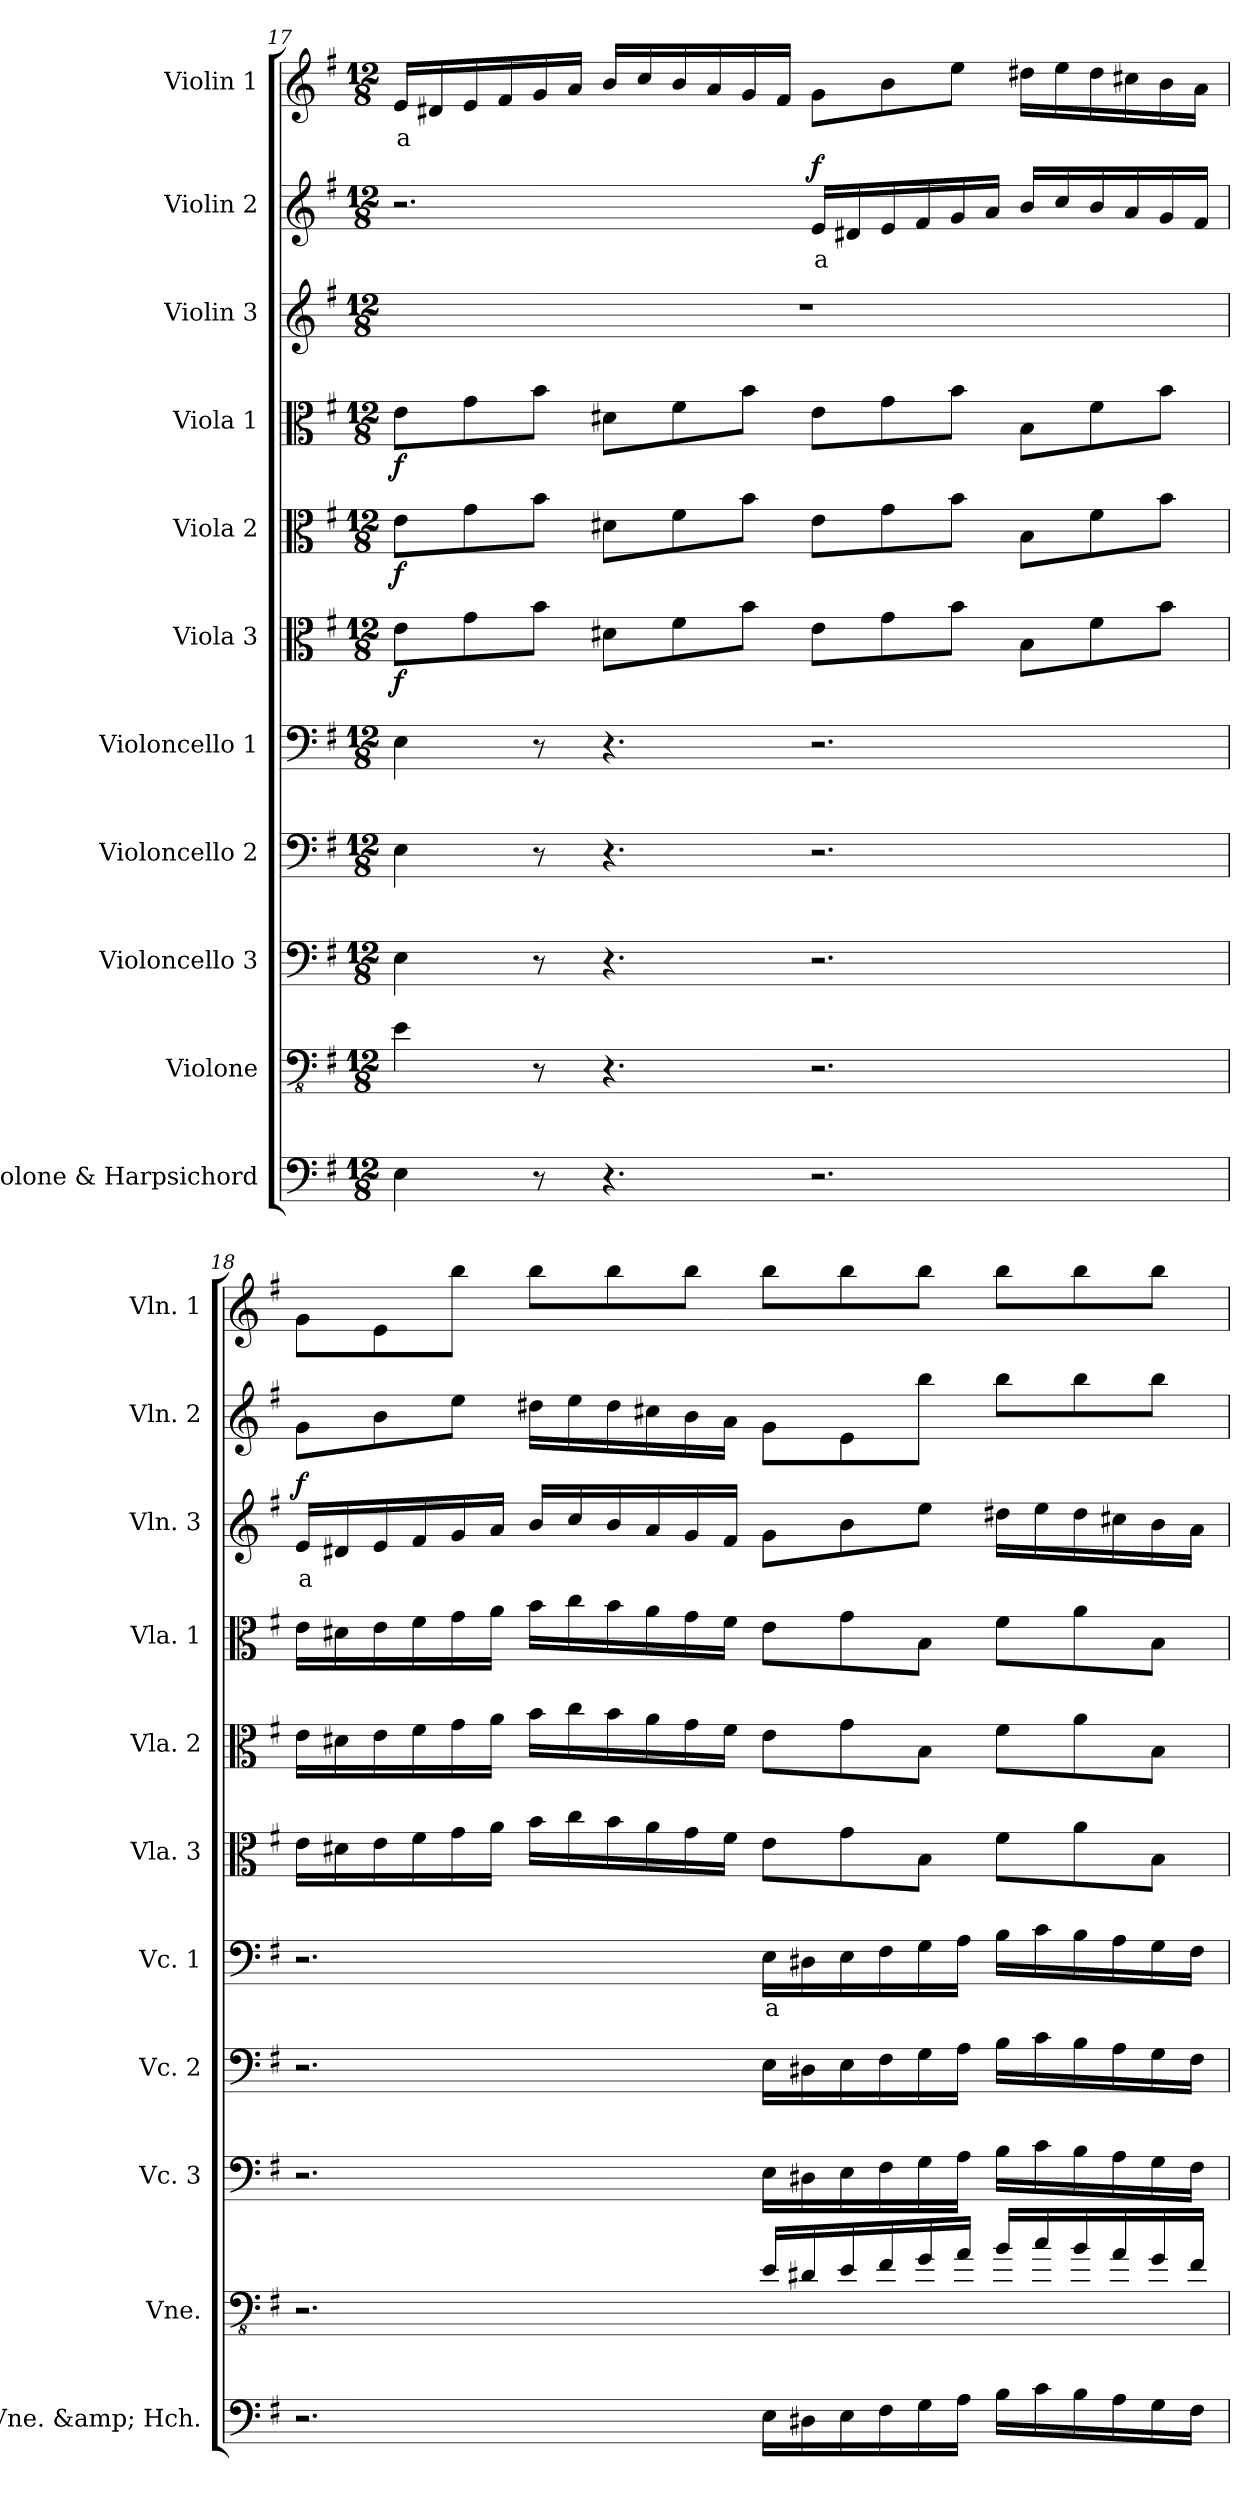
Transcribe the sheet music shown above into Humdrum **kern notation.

**kern	**kern	**kern	**kern	**kern	**text	**kern	**dynam	**kern	**dynam	**kern	**dynam	**kern	**text	**dynam	**kern	**text	**dynam	**kern	**text
*part11	*part10	*part9	*part8	*part7	*part7	*part6	*part6	*part5	*part5	*part4	*part4	*part3	*part3	*part3	*part2	*part2	*part2	*part1	*part1
*staff11	*staff10	*staff9	*staff8	*staff7	*staff7	*staff6	*staff6	*staff5	*staff5	*staff4	*staff4	*staff3	*staff3	*staff3	*staff2	*staff2	*staff2	*staff1	*staff1
*I"Violone &amp; Harpsichord	*I"Violone	*I"Violoncello 3	*I"Violoncello 2	*I"Violoncello 1	*	*I"Viola 3	*	*I"Viola 2	*	*I"Viola 1	*	*I"Violin 3	*	*	*I"Violin 2	*	*	*I"Violin 1	*
*I'Vne. &amp; Hch.	*I'Vne.	*I'Vc. 3	*I'Vc. 2	*I'Vc. 1	*	*I'Vla. 3	*	*I'Vla. 2	*	*I'Vla. 1	*	*I'Vln. 3	*	*	*I'Vln. 2	*	*	*I'Vln. 1	*
*clefF4	*clefFv4	*clefF4	*clefF4	*clefF4	*	*clefC3	*	*clefC3	*	*clefC3	*	*clefG2	*	*	*clefG2	*	*	*clefG2	*
*	*ITrd7c12	*	*	*	*	*	*	*	*	*	*	*	*	*	*	*	*	*	*
*k[f#]	*k[f#]	*k[f#]	*k[f#]	*k[f#]	*	*k[f#]	*	*k[f#]	*	*k[f#]	*	*k[f#]	*	*	*k[f#]	*	*	*k[f#]	*
*M12/8	*M12/8	*M12/8	*M12/8	*M12/8	*	*M12/8	*	*M12/8	*	*M12/8	*	*M12/8	*	*	*M12/8	*	*	*M12/8	*
=17	=17	=17	=17	=17	=17	=17	=17	=17	=17	=17	=17	=17	=17	=17	=17	=17	=17	=17	=17
!	!	!	!	!	!	!	!LO:DY:b	!	!LO:DY:b	!	!LO:DY:b	!	!	!	!	!	!	!	!LO:LY:color=#FF0000
4E\	4EE	4E\	4E\	4E\	.	8e\L	f	8e\L	f	8e\L	f	1.r	.	.	2.r	.	.	16e/LL	a
.	.	.	.	.	.	.	.	.	.	.	.	.	.	.	.	.	.	16d#X/	.
.	.	.	.	.	.	8g\	.	8g\	.	8g\	.	.	.	.	.	.	.	16e/	.
.	.	.	.	.	.	.	.	.	.	.	.	.	.	.	.	.	.	16f#/	.
8r	8r	8r	8r	8r	.	8b\J	.	8b\J	.	8b\J	.	.	.	.	.	.	.	16g/	.
.	.	.	.	.	.	.	.	.	.	.	.	.	.	.	.	.	.	16a/JJ	.
4.r	4.r	4.r	4.r	4.r	.	8d#X\L	.	8d#X\L	.	8d#X\L	.	.	.	.	.	.	.	16b/LL	.
.	.	.	.	.	.	.	.	.	.	.	.	.	.	.	.	.	.	16cc/	.
.	.	.	.	.	.	8f#\	.	8f#\	.	8f#\	.	.	.	.	.	.	.	16b/	.
.	.	.	.	.	.	.	.	.	.	.	.	.	.	.	.	.	.	16a/	.
.	.	.	.	.	.	8b\J	.	8b\J	.	8b\J	.	.	.	.	.	.	.	16g/	.
.	.	.	.	.	.	.	.	.	.	.	.	.	.	.	.	.	.	16f#/JJ	.
!	!	!	!	!	!	!	!	!	!	!	!	!	!	!	!	!LO:LY:color=#FF0000	!LO:DY:b	!	!
2.r	2.r	2.r	2.r	2.r	.	8e\L	.	8e\L	.	8e\L	.	.	.	.	16e/LL	a	f	8g\L	.
.	.	.	.	.	.	.	.	.	.	.	.	.	.	.	16d#X/	.	.	.	.
.	.	.	.	.	.	8g\	.	8g\	.	8g\	.	.	.	.	16e/	.	.	8b\	.
.	.	.	.	.	.	.	.	.	.	.	.	.	.	.	16f#/	.	.	.	.
.	.	.	.	.	.	8b\J	.	8b\J	.	8b\J	.	.	.	.	16g/	.	.	8ee\J	.
.	.	.	.	.	.	.	.	.	.	.	.	.	.	.	16a/JJ	.	.	.	.
.	.	.	.	.	.	8B\L	.	8B\L	.	8B\L	.	.	.	.	16b/LL	.	.	16dd#X\LL	.
.	.	.	.	.	.	.	.	.	.	.	.	.	.	.	16cc/	.	.	16ee\	.
.	.	.	.	.	.	8f#\	.	8f#\	.	8f#\	.	.	.	.	16b/	.	.	16dd#\	.
.	.	.	.	.	.	.	.	.	.	.	.	.	.	.	16a/	.	.	16cc#X\	.
.	.	.	.	.	.	8b\J	.	8b\J	.	8b\J	.	.	.	.	16g/	.	.	16b\	.
.	.	.	.	.	.	.	.	.	.	.	.	.	.	.	16f#/JJ	.	.	16a\JJ	.
=18	=18	=18	=18	=18	=18	=18	=18	=18	=18	=18	=18	=18	=18	=18	=18	=18	=18	=18	=18
!	!	!	!	!	!	!	!	!	!	!	!	!	!LO:LY:color=#FF0000	!LO:DY:b	!	!	!	!	!
2.r	2.r	2.r	2.r	2.r	.	16e\LL	.	16e\LL	.	16e\LL	.	16e/LL	a	f	8g\L	.	.	8g\L	.
.	.	.	.	.	.	16d#X\	.	16d#X\	.	16d#X\	.	16d#X/	.	.	.	.	.	.	.
.	.	.	.	.	.	16e\	.	16e\	.	16e\	.	16e/	.	.	8b\	.	.	8e\	.
.	.	.	.	.	.	16f#\	.	16f#\	.	16f#\	.	16f#/	.	.	.	.	.	.	.
.	.	.	.	.	.	16g\	.	16g\	.	16g\	.	16g/	.	.	8ee\J	.	.	8bb\J	.
.	.	.	.	.	.	16a\JJ	.	16a\JJ	.	16a\JJ	.	16a/JJ	.	.	.	.	.	.	.
.	.	.	.	.	.	16b\LL	.	16b\LL	.	16b\LL	.	16b/LL	.	.	16dd#X\LL	.	.	8bb\L	.
.	.	.	.	.	.	16cc\	.	16cc\	.	16cc\	.	16cc/	.	.	16ee\	.	.	.	.
.	.	.	.	.	.	16b\	.	16b\	.	16b\	.	16b/	.	.	16dd#\	.	.	8bb\	.
.	.	.	.	.	.	16a\	.	16a\	.	16a\	.	16a/	.	.	16cc#X\	.	.	.	.
.	.	.	.	.	.	16g\	.	16g\	.	16g\	.	16g/	.	.	16b\	.	.	8bb\J	.
.	.	.	.	.	.	16f#\JJ	.	16f#\JJ	.	16f#\JJ	.	16f#/JJ	.	.	16a\JJ	.	.	.	.
!	!	!	!	!	!LO:LY:color=#FF0000	!	!	!	!	!	!	!	!	!	!	!	!	!	!
16E\LL	16EE/LL	16E\LL	16E\LL	16E\LL	a	8e\L	.	8e\L	.	8e\L	.	8g\L	.	.	8g\L	.	.	8bb\L	.
16D#X\	16DD#X/	16D#X\	16D#X\	16D#X\	.	.	.	.	.	.	.	.	.	.	.	.	.	.	.
16E\	16EE/	16E\	16E\	16E\	.	8g\	.	8g\	.	8g\	.	8b\	.	.	8e\	.	.	8bb\	.
16F#\	16FF#/	16F#\	16F#\	16F#\	.	.	.	.	.	.	.	.	.	.	.	.	.	.	.
16G\	16GG/	16G\	16G\	16G\	.	8B\J	.	8B\J	.	8B\J	.	8ee\J	.	.	8bb\J	.	.	8bb\J	.
16A\JJ	16AA/JJ	16A\JJ	16A\JJ	16A\JJ	.	.	.	.	.	.	.	.	.	.	.	.	.	.	.
16B\LL	16BB/LL	16B\LL	16B\LL	16B\LL	.	8f#\L	.	8f#\L	.	8f#\L	.	16dd#X\LL	.	.	8bb\L	.	.	8bb\L	.
16c\	16C/	16c\	16c\	16c\	.	.	.	.	.	.	.	16ee\	.	.	.	.	.	.	.
16B\	16BB/	16B\	16B\	16B\	.	8a\	.	8a\	.	8a\	.	16dd#\	.	.	8bb\	.	.	8bb\	.
16A\	16AA/	16A\	16A\	16A\	.	.	.	.	.	.	.	16cc#X\	.	.	.	.	.	.	.
16G\	16GG/	16G\	16G\	16G\	.	8B\J	.	8B\J	.	8B\J	.	16b\	.	.	8bb\J	.	.	8bb\J	.
16F#\JJ	16FF#/JJ	16F#\JJ	16F#\JJ	16F#\JJ	.	.	.	.	.	.	.	16a\JJ	.	.	.	.	.	.	.
=	=	=	=	=	=	=	=	=	=	=	=	=	=	=	=	=	=	=	=
*-	*-	*-	*-	*-	*-	*-	*-	*-	*-	*-	*-	*-	*-	*-	*-	*-	*-	*-	*-
